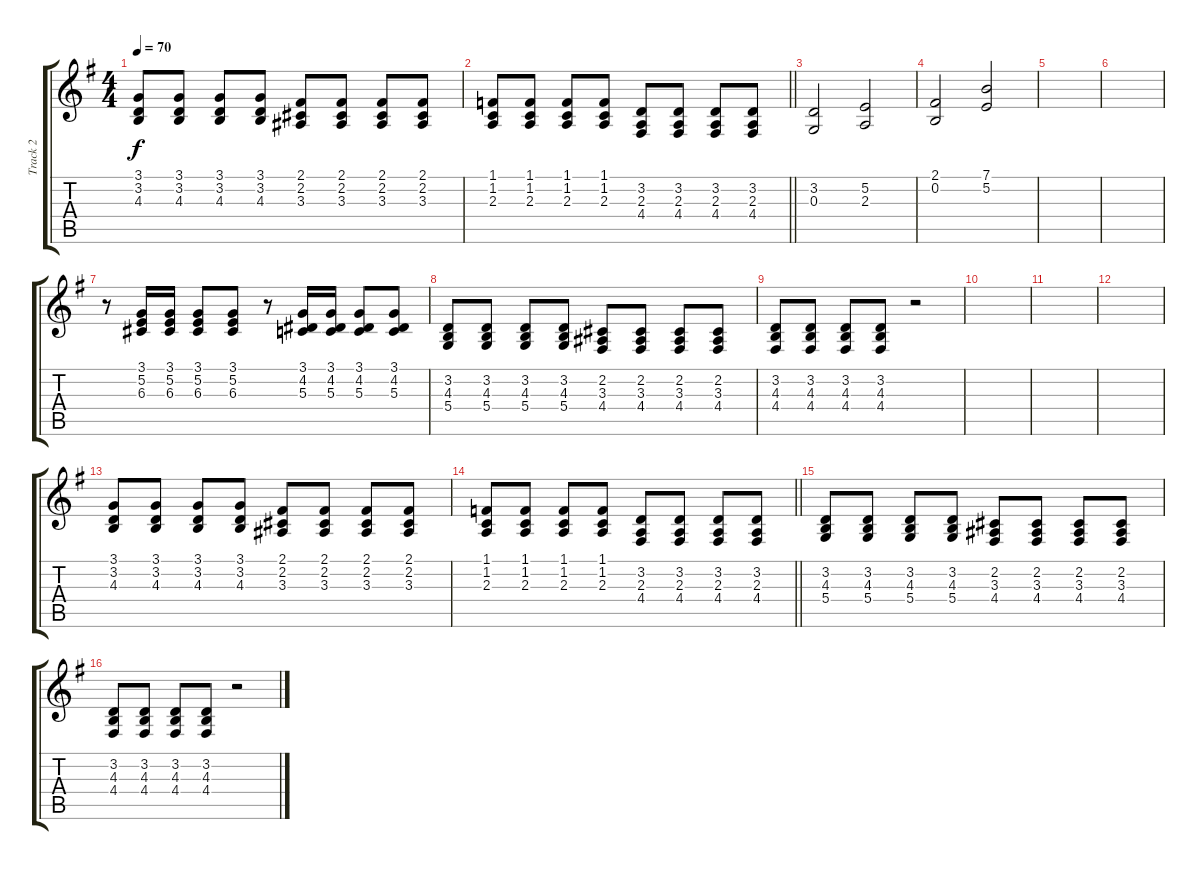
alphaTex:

\track ("Track 2" "Track 2") {instrument choiraahs}
\staff {score tabs}
\tuning (E4 B3 G3 D3 A2 E2) {hide}
\ts (4 4)
\tempo 70
\clef g2
\ks g
(3.1 3.2 4.3).8{dy f} (3.1 3.2 4.3).8 (3.1 3.2 4.3).8 (3.1 3.2 4.3).8 (2.1 2.2 3.3).8 (2.1 2.2 3.3).8 (2.1 2.2 3.3).8 (2.1 2.2 3.3).8 |
\barLineRight lightlight
(1.1 1.2 2.3).8 (1.1 1.2 2.3).8 (1.1 1.2 2.3).8 (1.1 1.2 2.3).8 (3.2 2.3 4.4).8 (3.2 2.3 4.4).8 (3.2 2.3 4.4).8 (3.2 2.3 4.4).8 |
(3.2 0.3).2 (5.2 2.3).2 |
(2.1 0.2).2 (7.1 5.2).2 |
|
|
r.8 (3.1 5.2 6.3).16 (3.1 5.2 6.3).16 (3.1 5.2 6.3).8 (3.1 5.2 6.3).8 r.8 (3.1 4.2 5.3).16 (3.1 4.2 5.3).16 (3.1 4.2 5.3).8 (3.1 4.2 5.3).8 |
(3.2 4.3 5.4).8 (3.2 4.3 5.4).8 (3.2 4.3 5.4).8 (3.2 4.3 5.4).8 (2.2 3.3 4.4).8 (2.2 3.3 4.4).8 (2.2 3.3 4.4).8 (2.2 3.3 4.4).8 |
(3.2 4.3 4.4).8 (3.2 4.3 4.4).8 (3.2 4.3 4.4).8 (3.2 4.3 4.4).8 r.2 |
|
|
|
(3.1 3.2 4.3).8 (3.1 3.2 4.3).8 (3.1 3.2 4.3).8 (3.1 3.2 4.3).8 (2.1 2.2 3.3).8 (2.1 2.2 3.3).8 (2.1 2.2 3.3).8 (2.1 2.2 3.3).8 |
\barLineRight lightlight
(1.1 1.2 2.3).8 (1.1 1.2 2.3).8 (1.1 1.2 2.3).8 (1.1 1.2 2.3).8 (3.2 2.3 4.4).8 (3.2 2.3 4.4).8 (3.2 2.3 4.4).8 (3.2 2.3 4.4).8 |
(3.2 4.3 5.4).8 (3.2 4.3 5.4).8 (3.2 4.3 5.4).8 (3.2 4.3 5.4).8 (2.2 3.3 4.4).8 (2.2 3.3 4.4).8 (2.2 3.3 4.4).8 (2.2 3.3 4.4).8 |
(3.2 4.3 4.4).8 (3.2 4.3 4.4).8 (3.2 4.3 4.4).8 (3.2 4.3 4.4).8 r.2
